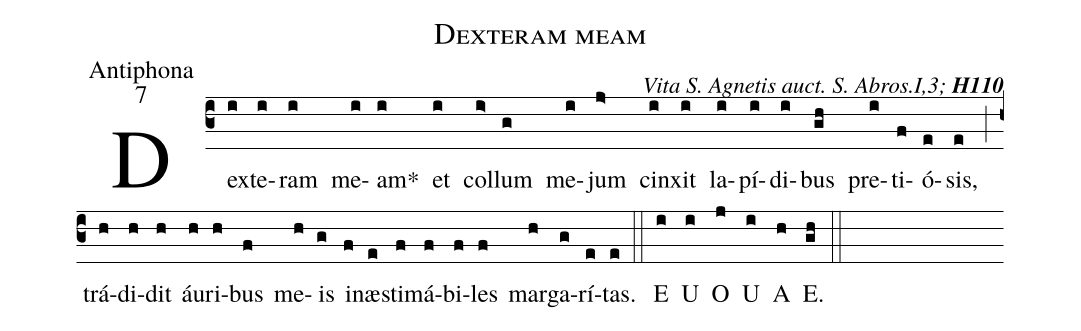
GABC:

name:Dexteram meam;
office-part:Antiphona;
mode:7;
commentary:{\itshape\mdseries Vita S.\ Agnetis auct.\ S.\ Abros.I,3;\/}  {\bfseries H110};
%%
(c3) Dex(i)te(i)ram(i) me(i)am<sp>*</sp>(i) et(i) col(i>)lum(g) me(i)jum(j>) cin(i)xit(i) la(i)pí(i)di(i)bus(gh) pre(i)ti(f)ó(e)sis,(e) (;)
trá(h)di(h)dit(h) áu(h)ri(h)bus(f) me(h)is(g) in(f)æ(e)sti(f)má(f)bi(f)les(f) mar(h)ga(g)rí(e)tas.(e) (::)
<eu>  E(i) U(i) O(j) U(i) A(h) E.(gh) </eu> (::)
